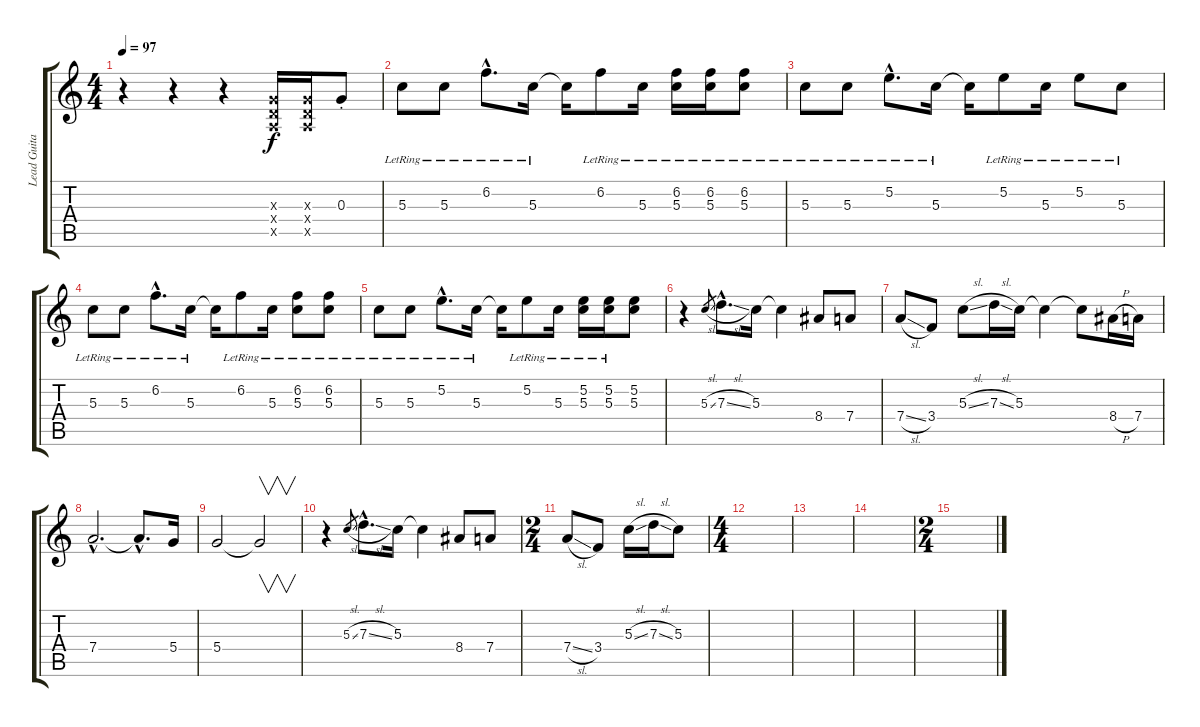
\track ("Lead Guitar " "Lead Guita") {instrument distortionguitar}
\staff {score tabs}
\tuning (E4 B3 G3 D3 A2 E2) {hide}
\ts (4 4)
\tempo 97
\clef g2
\ks c
r.4{dy f} r.4 r.4 (0.3{x} 0.4{x} 0.5{x}).16 (0.3{x} 0.4{x} 0.5{x}).16 0.3{st}.8 |
5.3{lr}.8 5.3{lr}.8 6.2{hac lr}.8{d} 5.3{lr}.16 5.3{t}.16 6.2{lr}.8 5.3{lr}.16 (6.2{lr} 5.3{lr}).16 (6.2{lr} 5.3{lr}).16 (6.2{lr} 5.3{lr}).8 |
5.3{lr}.8 5.3{lr}.8 5.2{hac lr}.8{d} 5.3{lr}.16 5.3{t}.16 5.2{lr}.8 5.3{lr}.16 5.2{lr}.8 5.3{lr}.8 |
5.3{lr}.8 5.3{lr}.8 6.2{hac lr}.8{d} 5.3{lr}.16 5.3{t}.16 6.2{lr}.8 5.3{lr}.16 (6.2{lr} 5.3{lr}).8 (6.2{lr} 5.3{lr}).8 |
5.3{lr}.8 5.3{lr}.8 5.2{hac lr}.8{d} 5.3{lr}.16 5.3{t}.16 5.2{lr}.8 5.3{lr}.16 (5.2{lr} 5.3{lr}).16 (5.2{lr} 5.3{lr}).16 (5.2 5.3).8 |
r.4 5.3{sl}.8{gr} 7.3{sl hac}.8{d} 5.3.16 5.3{t}.4 8.4.8 7.4.8 |
7.4{sl}.8 3.4.8 5.3{sl}.8 7.3{sl}.16 5.3.16 5.3{t}.4 5.3{t}.8 8.4{h}.16 7.4.16 |
7.4{hac}.2{d} 7.4{hac t}.8{d} 5.4.16 |
5.4.2 5.4{t}.2{v} |
r.4 5.3{sl}.8{gr} 7.3{sl hac}.8{d} 5.3.16 5.3{t}.4 8.4.8 7.4.8 |
\ts (2 4)
7.4{sl}.8 3.4.8 5.3{sl}.16 7.3{sl}.16 5.3.8 |
\ts (4 4)
|
|
|
\ts (2 4)
